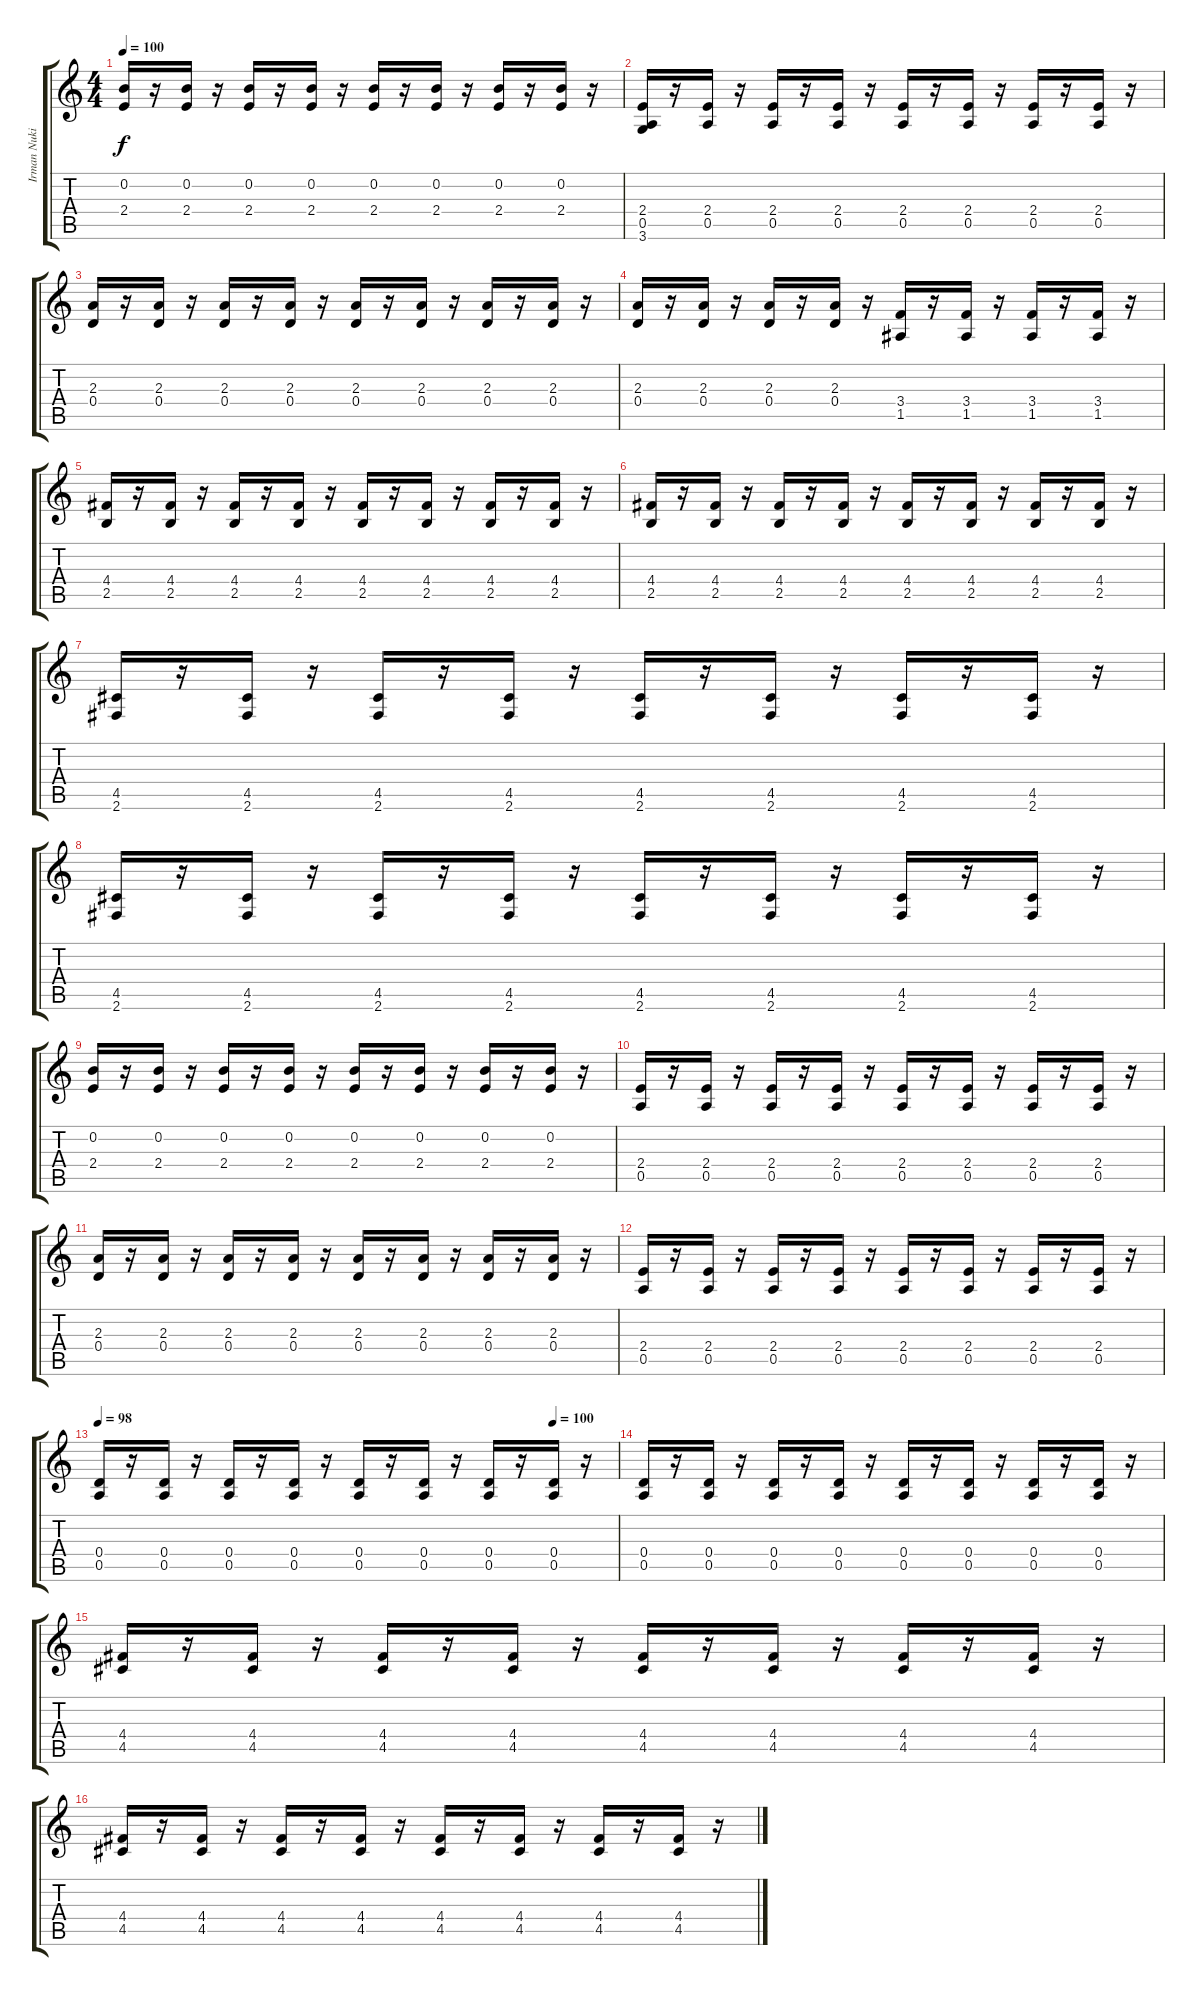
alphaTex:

\track ("Irman Nuki Distortion" "Irman Nuki") {instrument distortionguitar}
\staff {score tabs}
\tuning (E4 B3 G3 D3 A2 E2) {hide}
\ts (4 4)
\tempo 100
\clef g2
\ks c
(0.2 2.4).16{dy f} r.16 (0.2 2.4).16 r.16 (0.2 2.4).16 r.16 (0.2 2.4).16 r.16 (0.2 2.4).16 r.16 (0.2 2.4).16 r.16 (0.2 2.4).16 r.16 (0.2 2.4).16 r.16 |
(2.4 0.5 3.6).16 r.16 (2.4 0.5).16 r.16 (2.4 0.5).16 r.16 (2.4 0.5).16 r.16 (2.4 0.5).16 r.16 (2.4 0.5).16 r.16 (2.4 0.5).16 r.16 (2.4 0.5).16 r.16 |
(2.3 0.4).16 r.16 (2.3 0.4).16 r.16 (2.3 0.4).16 r.16 (2.3 0.4).16 r.16 (2.3 0.4).16 r.16 (2.3 0.4).16 r.16 (2.3 0.4).16 r.16 (2.3 0.4).16 r.16 |
(2.3 0.4).16 r.16 (2.3 0.4).16 r.16 (2.3 0.4).16 r.16 (2.3 0.4).16 r.16 (3.4 1.5).16 r.16 (3.4 1.5).16 r.16 (3.4 1.5).16 r.16 (3.4 1.5).16 r.16 |
(4.4 2.5).16 r.16 (4.4 2.5).16 r.16 (4.4 2.5).16 r.16 (4.4 2.5).16 r.16 (4.4 2.5).16 r.16 (4.4 2.5).16 r.16 (4.4 2.5).16 r.16 (4.4 2.5).16 r.16 |
(4.4 2.5).16 r.16 (4.4 2.5).16 r.16 (4.4 2.5).16 r.16 (4.4 2.5).16 r.16 (4.4 2.5).16 r.16 (4.4 2.5).16 r.16 (4.4 2.5).16 r.16 (4.4 2.5).16 r.16 |
(4.5 2.6).16 r.16 (4.5 2.6).16 r.16 (4.5 2.6).16 r.16 (4.5 2.6).16 r.16 (4.5 2.6).16 r.16 (4.5 2.6).16 r.16 (4.5 2.6).16 r.16 (4.5 2.6).16 r.16 |
(4.5 2.6).16 r.16 (4.5 2.6).16 r.16 (4.5 2.6).16 r.16 (4.5 2.6).16 r.16 (4.5 2.6).16 r.16 (4.5 2.6).16 r.16 (4.5 2.6).16 r.16 (4.5 2.6).16 r.16 |
(0.2 2.4).16 r.16 (0.2 2.4).16 r.16 (0.2 2.4).16 r.16 (0.2 2.4).16 r.16 (0.2 2.4).16 r.16 (0.2 2.4).16 r.16 (0.2 2.4).16 r.16 (0.2 2.4).16 r.16 |
(2.4 0.5).16 r.16 (2.4 0.5).16 r.16 (2.4 0.5).16 r.16 (2.4 0.5).16 r.16 (2.4 0.5).16 r.16 (2.4 0.5).16 r.16 (2.4 0.5).16 r.16 (2.4 0.5).16 r.16 |
(2.3 0.4).16 r.16 (2.3 0.4).16 r.16 (2.3 0.4).16 r.16 (2.3 0.4).16 r.16 (2.3 0.4).16 r.16 (2.3 0.4).16 r.16 (2.3 0.4).16 r.16 (2.3 0.4).16 r.16 |
(2.4 0.5).16 r.16 (2.4 0.5).16 r.16 (2.4 0.5).16 r.16 (2.4 0.5).16 r.16 (2.4 0.5).16 r.16 (2.4 0.5).16 r.16 (2.4 0.5).16 r.16 (2.4 0.5).16 r.16 |
\tempo 98
\tempo (100 0.875)
(0.4 0.5).16{volume 9 balance 16 instrument distortionguitar} r.16 (0.4 0.5).16 r.16 (0.4 0.5).16 r.16 (0.4 0.5).16 r.16 (0.4 0.5).16 r.16 (0.4 0.5).16 r.16 (0.4 0.5).16 r.16 (0.4 0.5).16 r.16 |
(0.4 0.5).16 r.16 (0.4 0.5).16 r.16 (0.4 0.5).16 r.16 (0.4 0.5).16 r.16 (0.4 0.5).16 r.16 (0.4 0.5).16 r.16 (0.4 0.5).16 r.16 (0.4 0.5).16 r.16 |
(4.4 4.5).16 r.16 (4.4 4.5).16 r.16 (4.4 4.5).16 r.16 (4.4 4.5).16 r.16 (4.4 4.5).16 r.16 (4.4 4.5).16 r.16 (4.4 4.5).16 r.16 (4.4 4.5).16 r.16 |
(4.4 4.5).16 r.16 (4.4 4.5).16 r.16 (4.4 4.5).16 r.16 (4.4 4.5).16 r.16 (4.4 4.5).16 r.16 (4.4 4.5).16 r.16 (4.4 4.5).16 r.16 (4.4 4.5).16 r.16
